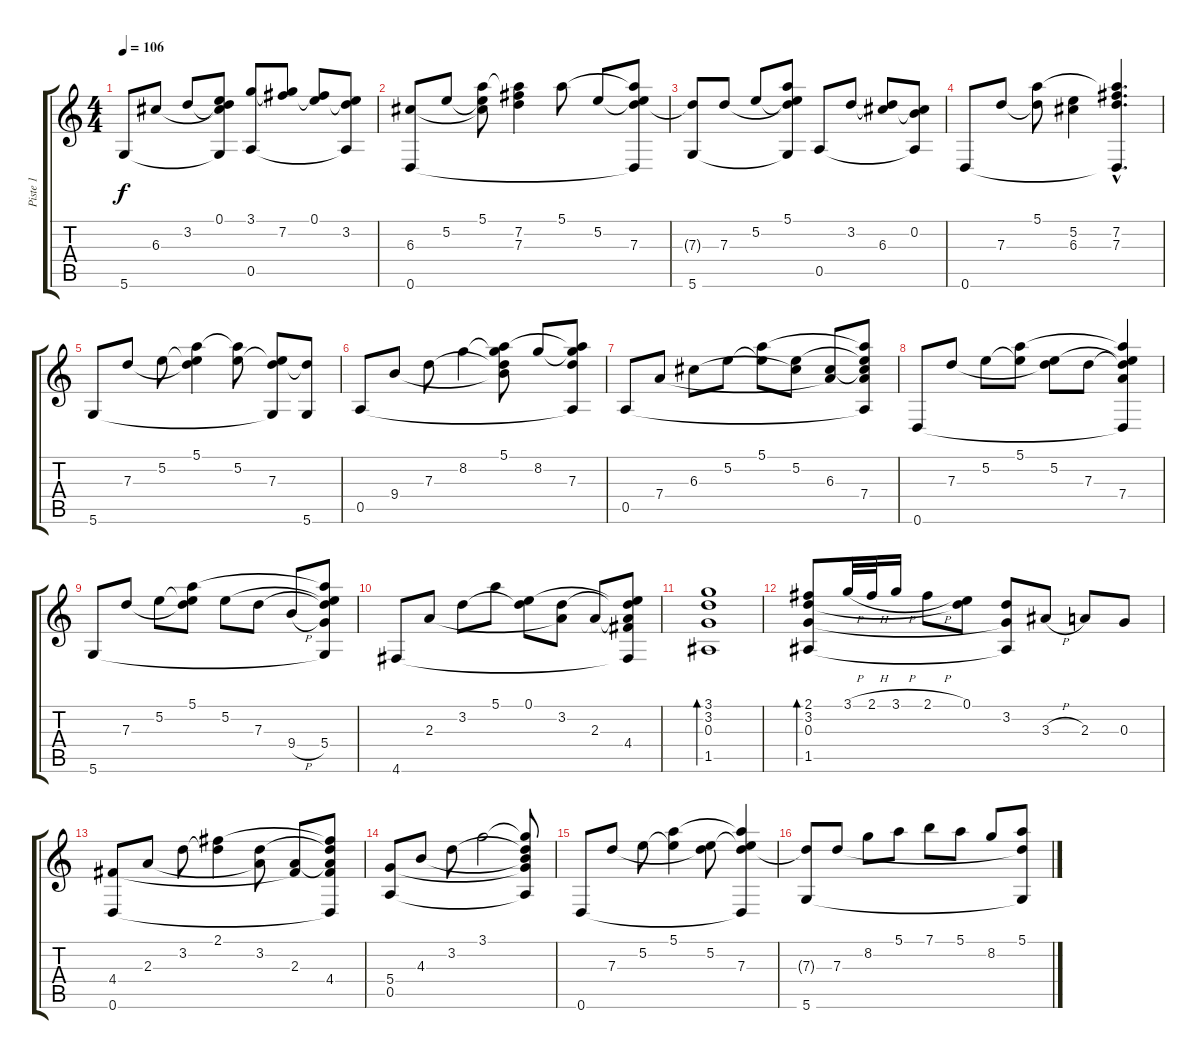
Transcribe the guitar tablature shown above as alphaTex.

\track ("Piste 1" "Piste 1") {instrument acousticguitarnylon}
\staff {score tabs}
\tuning (E4 B3 G3 D3 A2 D2) {hide}
\ts (4 4)
\tempo 106
\clef g2
\ks c
5.6.8{dy f} 6.3.8 3.2.8 (0.1 3.2{t} 6.3{t} 5.6{t}).8 (3.1 0.5).8 (3.1{t} 7.2).8 (0.1 7.2{t}).8 (0.1{t} 3.2 0.5{t}).8 |
(6.3 0.6).8 5.2.8 (5.1 5.2{t} 6.3{t}).8 (5.1{t} 7.2 7.3).4 5.1.8 5.2.8 (5.1{t} 5.2{t} 7.3 0.6{t}).8 |
(7.3{t} 5.6).8 7.3.8 5.2.8 (5.1 5.2{t} 7.3{t} 5.6{t}).8 0.5.8 3.2.8 (3.2{t} 6.3).8 (0.2 6.3{t} 0.5{t}).8 |
0.6.8 7.3.8 (5.1 7.3{t}).8 (5.2 6.3).4 (5.1{hac t} 7.2{hac} 7.3{hac} 0.6{hac t}).4{d} |
5.6.8 7.3.8 5.2.8 (5.1 5.2{t} 7.3{t}).4 (5.1{t} 5.2).8 (5.2{t} 7.3 5.6{t}).8 (7.3{t} 5.6).8 |
0.5.8 9.4.8 7.3.8 8.2.4 (5.1 8.2{t} 7.3{t} 9.4{t}).8 8.2.8 (5.1{t} 8.2{t} 7.3 0.5{t}).8 |
0.5.8 7.4.8 6.3.8 5.2.8 (5.1 5.2{t}).8 (5.2 6.3{t}).8 (6.3 7.4{t}).8 (5.1{t} 5.2{t} 6.3{t} 7.4 0.5{t}).8 |
0.6.8 7.3.8 5.2.8 (5.1 5.2{t}).8 (5.2 7.3{t}).8 7.3.8 (5.1{t} 5.2{t} 7.3{t} 7.4 0.6{t}).4 |
5.6.8 7.3.8 5.2.8 (5.1 5.2{t} 7.3{t}).8 5.2.8 7.3.8 9.4{h}.8 (5.1{t} 5.2{t} 7.3{t} 5.4 5.6{t}).8 |
4.6.8 2.3.8 3.2.8 5.1.8 (0.1 3.2{t}).8 (3.2 2.3{t}).8 2.3.8 (0.1{t} 3.2{t} 2.3{t} 4.4 4.6{t}).8 |
(3.1 3.2 0.3 1.5).1{bd 240} |
(2.1 3.2 0.3 1.5).8{bd 240} 3.1{h}.32 2.1{h}.32 3.1{h}.16 2.1{h}.8 (0.1 3.2{t}).8 (3.2 0.3{t} 1.5{t}).8 3.3{h}.8 2.3.8 0.3.8 |
(4.4 0.6).8 2.3.8 3.2.8 (2.1 3.2{t}).4 (3.2 2.3{t}).8 (2.3 4.4{t}).8 (2.1{t} 3.2{t} 2.3{t} 4.4 0.6{t}).8 |
(5.4 0.5).8 4.3.8 3.2.8 3.1.2 (3.1{t} 3.2{t} 4.3{t} 5.4{t} 0.5{t}).8 |
0.6.8 7.3.8 5.2.8 (5.1 5.2{t}).4 (5.2 7.3{t}).8 (5.1{t} 5.2{t} 7.3 0.6{t}).4 |
(7.3{t} 5.6).8 7.3.8 8.2.8 5.1.8 7.1.8 5.1.8 8.2.8 (5.1 7.3{t} 5.6{t}).8
